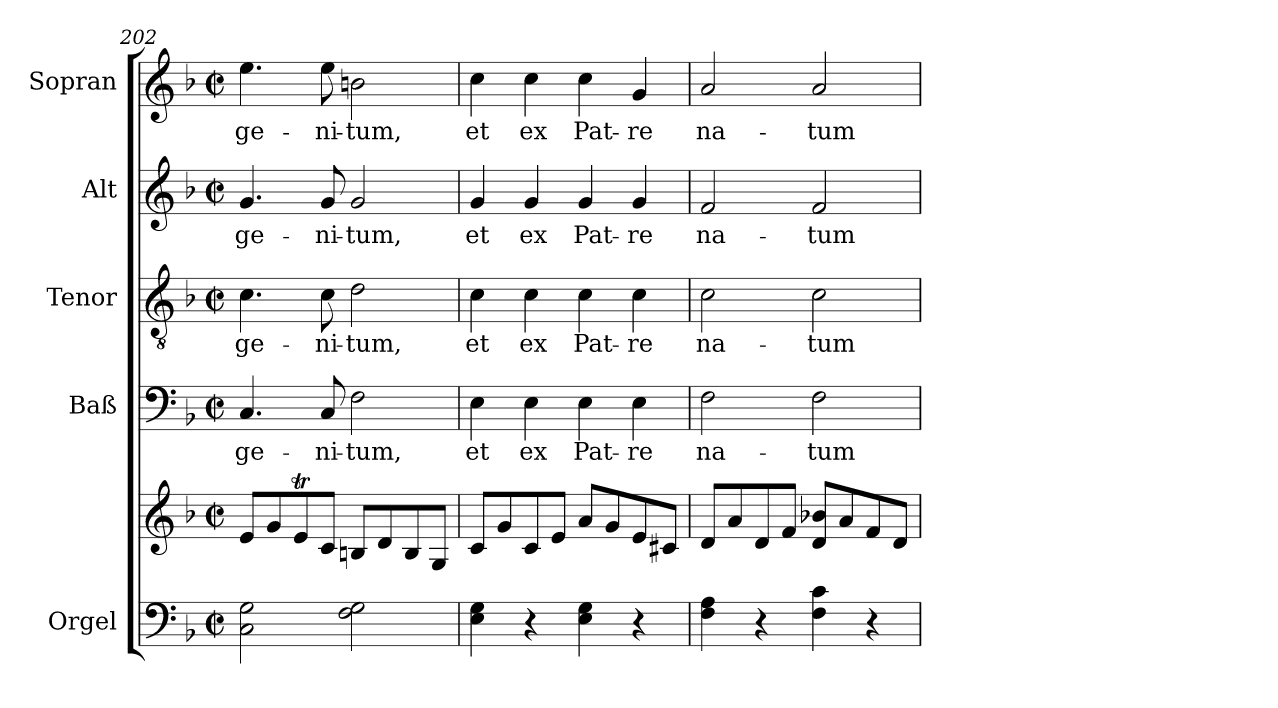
**kern	**kern	**kern	**text	**kern	**text	**kern	**text	**kern	**text
*part5	*part5	*part4	*part4	*part3	*part3	*part2	*part2	*part1	*part1
*staff6	*staff5	*staff4	*staff4	*staff3	*staff3	*staff2	*staff2	*staff1	*staff1
*I"Orgel	*	*I"Baß	*	*I"Tenor	*	*I"Alt	*	*I"Sopran	*
*clefF4	*clefG2	*clefF4	*	*clefGv2	*	*clefG2	*	*clefG2	*
*k[b-]	*k[b-]	*k[b-]	*	*k[b-]	*	*k[b-]	*	*k[b-]	*
*F:	*F:	*F:	*	*F:	*	*F:	*	*F:	*
*M2/2	*M2/2	*M2/2	*	*M2/2	*	*M2/2	*	*M2/2	*
*met(c|)	*met(c|)	*met(c|)	*	*met(c|)	*	*met(c|)	*	*met(c|)	*
=202	=202	=202	=202	=202	=202	=202	=202	=202	=202
!	!	!	!LO:LY:b	!	!LO:LY:b	!	!LO:LY:b	!	!LO:LY:b
2C\ 2G\	8e/L	4.C/	-ge-	4.c\	-ge-	4.g/	-ge-	4.ee\	-ge-
.	8g/	.	.	.	.	.	.	.	.
.	8et/	.	.	.	.	.	.	.	.
!	!	!	!LO:LY:b	!	!LO:LY:b	!	!LO:LY:b	!	!LO:LY:b
.	8c/J	8C/	-ni-	8c\	-ni-	8g/	-ni-	8ee\	-ni-
!	!	!	!LO:LY:b	!	!LO:LY:b	!	!LO:LY:b	!	!LO:LY:b
2F\ 2G\	8Bn/L	2F\	-tum,	2d\	-tum,	2g/	-tum,	2bn\	-tum,
.	8d/	.	.	.	.	.	.	.	.
.	8B/	.	.	.	.	.	.	.	.
.	8G/J	.	.	.	.	.	.	.	.
=203	=203	=203	=203	=203	=203	=203	=203	=203	=203
!	!	!	!LO:LY:b	!	!LO:LY:b	!	!LO:LY:b	!	!LO:LY:b
4E\ 4G\	8c/L	4E\	et	4c\	et	4g/	et	4cc\	et
.	8g/	.	.	.	.	.	.	.	.
!	!	!	!LO:LY:b	!	!LO:LY:b	!	!LO:LY:b	!	!LO:LY:b
4r	8c/	4E\	ex	4c\	ex	4g/	ex	4cc\	ex
.	8e/J	.	.	.	.	.	.	.	.
!	!	!	!LO:LY:b	!	!LO:LY:b	!	!LO:LY:b	!	!LO:LY:b
4E\ 4G\	8a/L	4E\	Pat-	4c\	Pat-	4g/	Pat-	4cc\	Pat-
.	8g/	.	.	.	.	.	.	.	.
!	!	!	!LO:LY:b	!	!LO:LY:b	!	!LO:LY:b	!	!LO:LY:b
4r	8e/	4E\	-re	4c\	-re	4g/	-re	4g/	-re
.	8c#X/J	.	.	.	.	.	.	.	.
!!LO:PB:g=z
=204	=204	=204	=204	=204	=204	=204	=204	=204	=204
!	!	!	!LO:LY:b	!	!LO:LY:b	!	!LO:LY:b	!	!LO:LY:b
4F\ 4A\	8d/L	2F\	na-	2c\	na-	2f/	na-	2a/	na-
.	8a/	.	.	.	.	.	.	.	.
4r	8d/	.	.	.	.	.	.	.	.
.	8f/J	.	.	.	.	.	.	.	.
!	!	!	!LO:LY:b	!	!LO:LY:b	!	!LO:LY:b	!	!LO:LY:b
4F\ 4c\	8d/ 8b-X/L	2F\	-tum	2c\	-tum	2f/	-tum	2a/	-tum
.	8a/	.	.	.	.	.	.	.	.
4r	8f/	.	.	.	.	.	.	.	.
.	8d/J	.	.	.	.	.	.	.	.
=	=	=	=	=	=	=	=	=	=
*-	*-	*-	*-	*-	*-	*-	*-	*-	*-
